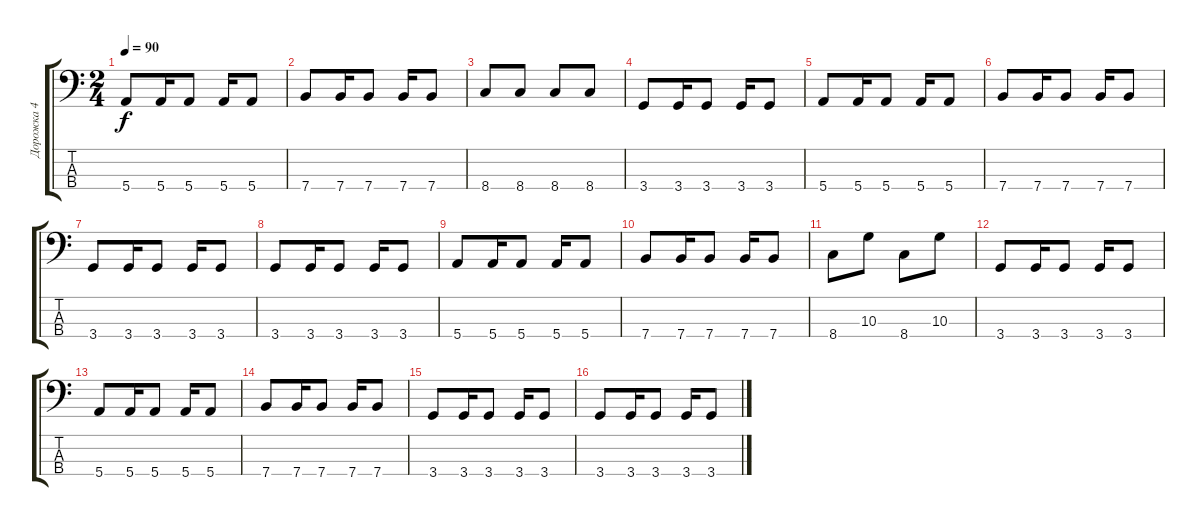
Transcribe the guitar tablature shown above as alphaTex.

\track ("Дорожка 4" "Дорожка 4") {instrument electricbassfinger}
\staff {score tabs}
\tuning (G2 D2 A1 E1) {hide}
\ts (2 4)
\tempo 90
\clef f4
\ks c
5.4.8{dy f} 5.4.16 5.4.8 5.4.16 5.4.8 |
7.4.8 7.4.16 7.4.8 7.4.16 7.4.8 |
8.4.8 8.4.8 8.4.8 8.4.8 |
3.4.8 3.4.16 3.4.8 3.4.16 3.4.8 |
5.4.8 5.4.16 5.4.8 5.4.16 5.4.8 |
7.4.8 7.4.16 7.4.8 7.4.16 7.4.8 |
3.4.8 3.4.16 3.4.8 3.4.16 3.4.8 |
3.4.8 3.4.16 3.4.8 3.4.16 3.4.8 |
5.4.8 5.4.16 5.4.8 5.4.16 5.4.8 |
7.4.8 7.4.16 7.4.8 7.4.16 7.4.8 |
8.4.8 10.3.8 8.4.8 10.3.8 |
3.4.8 3.4.16 3.4.8 3.4.16 3.4.8 |
5.4.8 5.4.16 5.4.8 5.4.16 5.4.8 |
7.4.8 7.4.16 7.4.8 7.4.16 7.4.8 |
3.4.8 3.4.16 3.4.8 3.4.16 3.4.8 |
3.4.8 3.4.16 3.4.8 3.4.16 3.4.8
